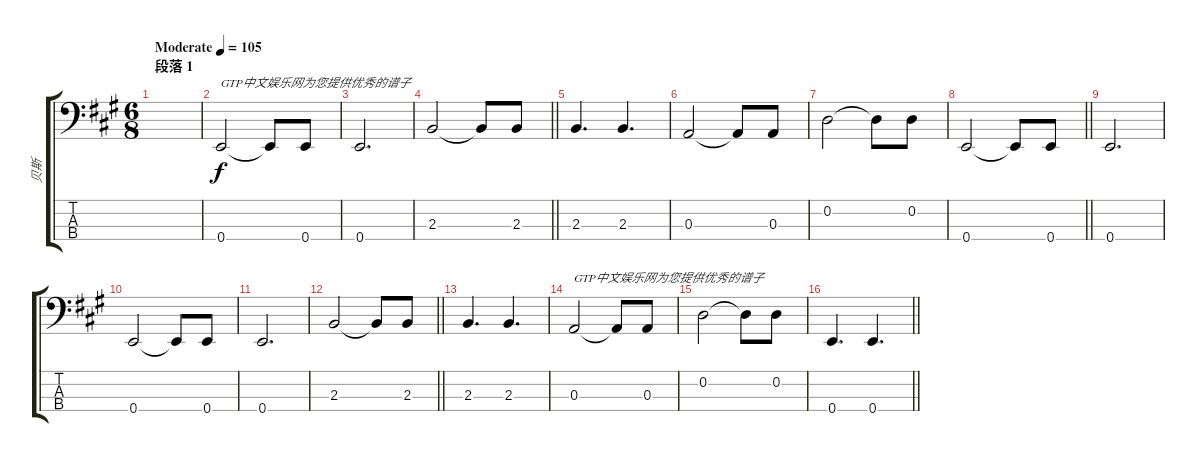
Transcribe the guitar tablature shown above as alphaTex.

\track ("贝斯" "贝斯") {instrument electricbassfinger}
\staff {score tabs}
\tuning (G2 D2 A1 E1) {hide}
\ts (6 8)
\section ("" "段落 1")
\tempo (105 "Moderate")
\clef f4
\ks a
|
0.4.2{txt "GTP中文娱乐网为您提供优秀的谱子"} 0.4{t}.8 0.4.8 |
0.4.2{d} |
\barLineRight lightlight
2.3.2 2.3{t}.8 2.3.8 |
2.3.4{d} 2.3.4{d} |
0.3.2 0.3{t}.8 0.3.8 |
0.2.2 0.2{t}.8 0.2.8 |
\barLineRight lightlight
0.4.2 0.4{t}.8 0.4.8 |
0.4.2{d} |
0.4.2 0.4{t}.8 0.4.8 |
0.4.2{d} |
\barLineRight lightlight
2.3.2 2.3{t}.8 2.3.8 |
2.3.4{d} 2.3.4{d} |
0.3.2{txt "GTP中文娱乐网为您提供优秀的谱子"} 0.3{t}.8 0.3.8 |
0.2.2 0.2{t}.8 0.2.8 |
\barLineRight lightlight
0.4.4{d} 0.4.4{d}
